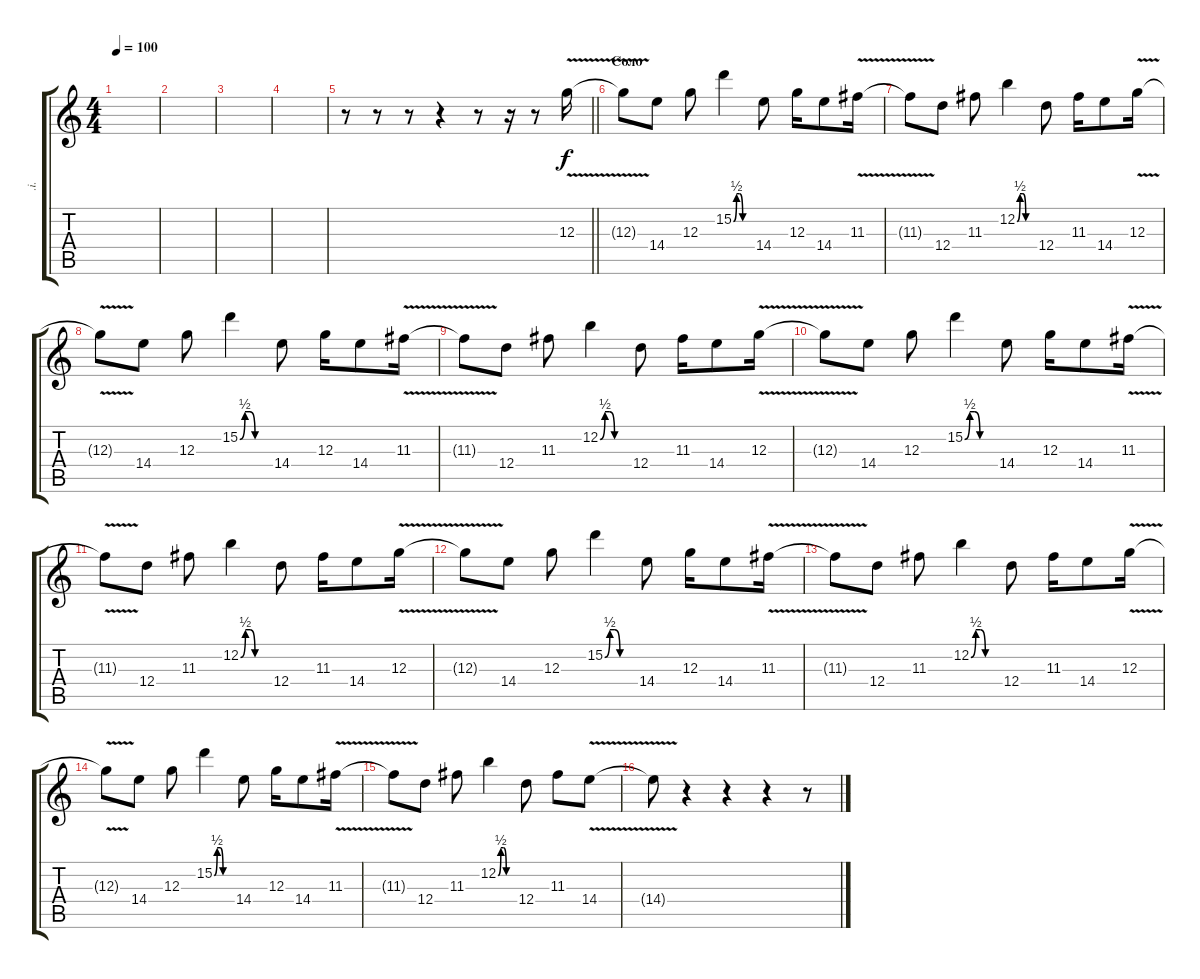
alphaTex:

\track (".i." ".i.") {instrument overdrivenguitar}
\staff {score tabs}
\tuning (E4 B3 G3 D3 A2 E2) {hide}
\ts (4 4)
\tempo 100
\clef g2
\ks c
|
|
|
|
\barLineRight lightlight
r.8{volume 13 instrument overdrivenguitar} r.8 r.8 r.4 r.8 r.16 r.8 12.3{v}.16 |
\section ("" "Соло")
12.3{t}.8 14.4.8 12.3.8 15.2{be (custom 0 0 10 2 20 2 30 0 60 0)}.4 14.4.8 12.3.16 14.4.8 11.3{v}.16 |
11.3{t}.8 12.4.8 11.3.8 12.2{be (custom 0 0 10 2 20 2 30 0 60 0)}.4 12.4.8 11.3.16 14.4.8 12.3{v}.16 |
12.3{t}.8 14.4.8 12.3.8 15.2{be (custom 0 0 10 2 20 2 30 0 60 0)}.4 14.4.8 12.3.16 14.4.8 11.3{v}.16 |
11.3{t}.8 12.4.8 11.3.8 12.2{be (custom 0 0 10 2 20 2 30 0 60 0)}.4 12.4.8 11.3.16 14.4.8 12.3{v}.16 |
12.3{t}.8 14.4.8 12.3.8 15.2{be (custom 0 0 10 2 20 2 30 0 60 0)}.4 14.4.8 12.3.16 14.4.8 11.3{v}.16 |
11.3{t}.8 12.4.8 11.3.8 12.2{be (custom 0 0 10 2 20 2 30 0 60 0)}.4 12.4.8 11.3.16 14.4.8 12.3{v}.16 |
12.3{t}.8 14.4.8 12.3.8 15.2{be (custom 0 0 10 2 20 2 30 0 60 0)}.4 14.4.8 12.3.16 14.4.8 11.3{v}.16 |
11.3{t}.8 12.4.8 11.3.8 12.2{be (custom 0 0 10 2 20 2 30 0 60 0)}.4 12.4.8 11.3.16 14.4.8 12.3{v}.16 |
12.3{t}.8 14.4.8 12.3.8 15.2{be (custom 0 0 10 2 20 2 30 0 60 0)}.4 14.4.8 12.3.16 14.4.8 11.3{v}.16 |
11.3{t}.8 12.4.8 11.3.8 12.2{be (custom 0 0 10 2 20 2 30 0 60 0)}.4 12.4.8 11.3.8 14.4{v}.8 |
14.4{t}.8 r.4 r.4 r.4 r.8
